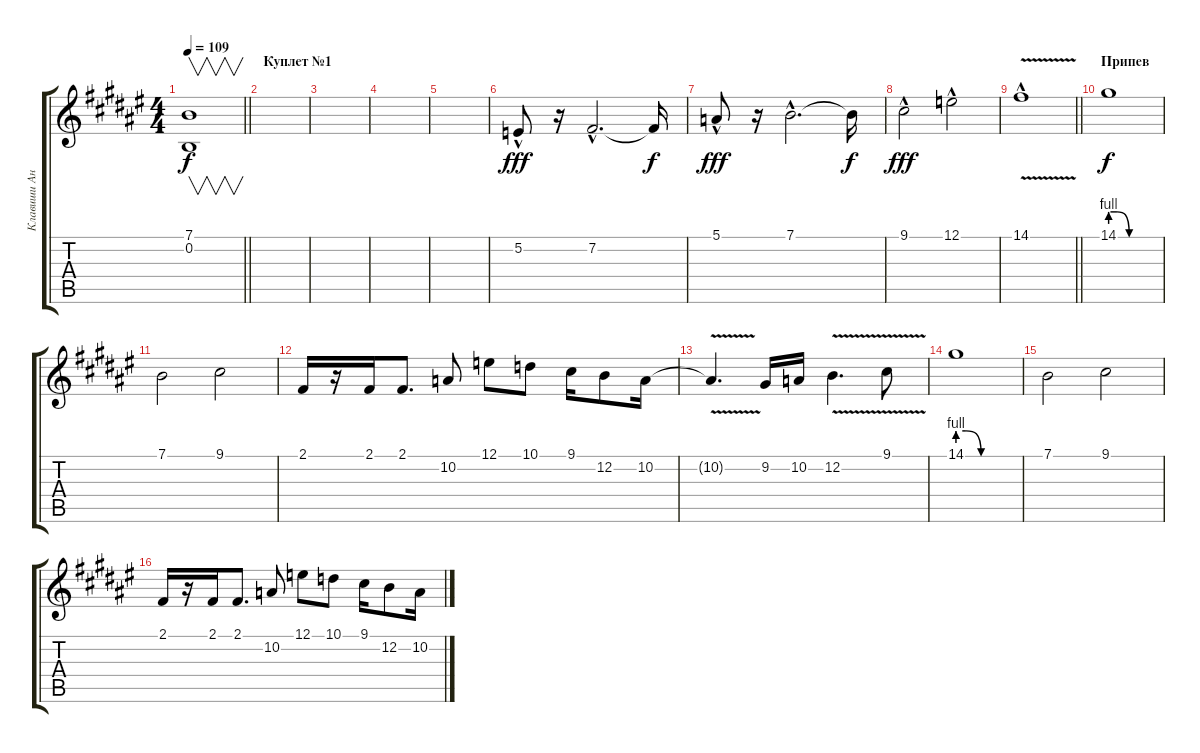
\track ("Клавиши Андрей" "Клавиши Ан") {instrument lead2sawtooth}
\staff {score tabs}
\tuning (E4 B3 G3 D3 A2 E2) {hide}
\ts (4 4)
\tempo 109
\clef g2
\barLineRight lightlight
\ks f#
(7.1{t} 0.2{t}).1{v dy f} |
\section ("" "Куплет №1")
|
|
|
|
5.2{hac}.8{dy fff} r.16 7.2{hac}.2{d} 7.2{t}.16{dy f} |
5.1{hac}.8{dy fff} r.16 7.1{hac}.2{d} 7.1{t}.16{dy f} |
9.1{hac}.2{dy fff} 12.1{hac}.2 |
\barLineRight lightlight
14.1{v hac}.1 |
\section ("" "Припев")
14.1{be (custom 0 4 8 4 23 0 60 0)}.1{dy f} |
7.1.2 9.1.2 |
2.1.16 r.16 2.1.16 2.1.8{d} 10.2.8 12.1.8 10.1.8 9.1.16 12.2.8 10.2.16 |
10.2{v t}.4{d} 9.2.16 10.2.16 12.2{v}.4{d} 9.1{v}.8 |
14.1{be (custom 0 4 8 4 23 0 60 0)}.1 |
7.1.2 9.1.2 |
2.1.16 r.16 2.1.16 2.1.8{d} 10.2.8 12.1.8 10.1.8 9.1.16 12.2.8 10.2.16
